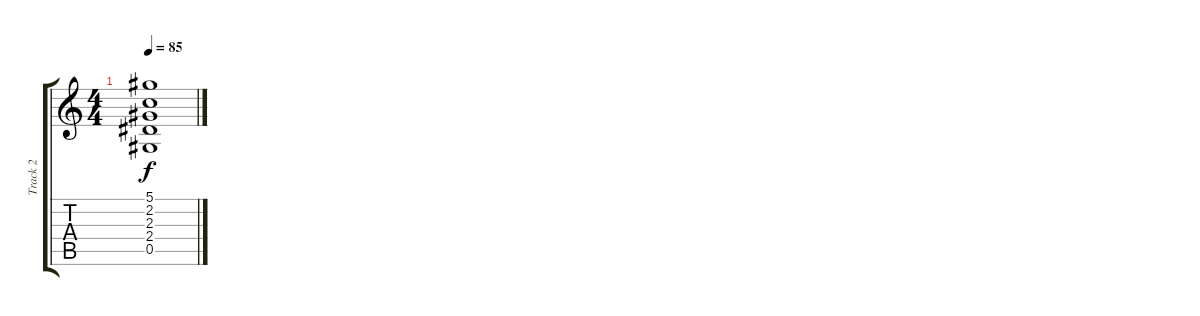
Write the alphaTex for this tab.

\track ("Track 2" "Track 2") {instrument acousticguitarsteel}
\staff {score tabs}
\tuning (Eb4 Bb3 Gb3 Db3 Ab2 Eb2) {hide}
\ts (4 4)
\tempo 85
\clef g2
\ks c
(5.1 2.2 2.3 2.4 0.5).1{dy f}
